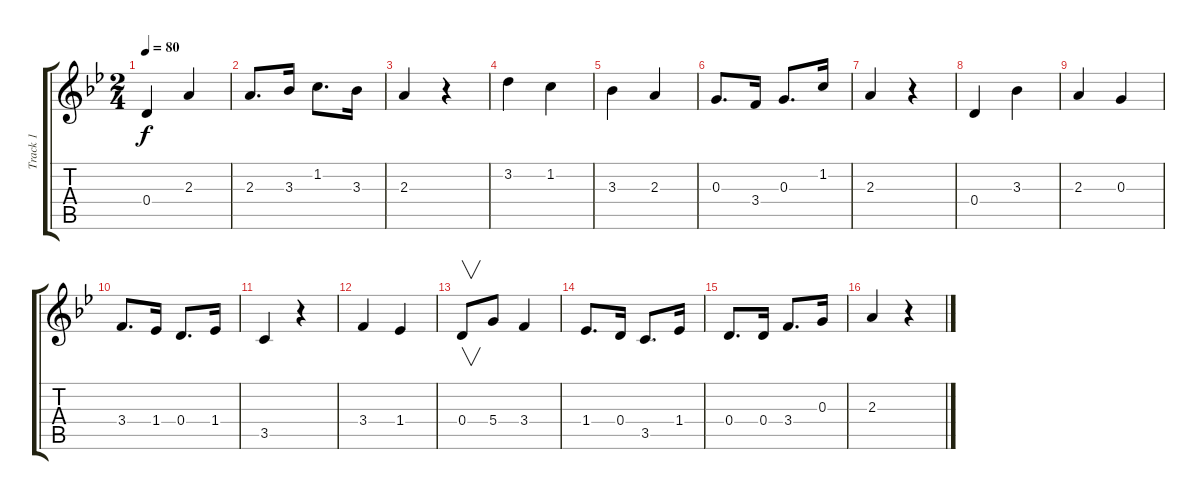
\track ("Track 1" "Track 1") {instrument acousticguitarsteel}
\staff {score tabs}
\tuning (E4 B3 G3 D3 A2 E2) {hide}
\ts (2 4)
\tempo 80
\clef g2
\ks bb
0.4.4{dy f} 2.3.4 |
2.3.8{d} 3.3.16 1.2.8{d} 3.3.16 |
2.3.4 r.4 |
3.2.4 1.2.4 |
3.3.4 2.3.4 |
0.3.8{d} 3.4.16 0.3.8{d} 1.2.16 |
2.3.4 r.4 |
0.4.4 3.3.4 |
2.3.4 0.3.4 |
3.4.8{d} 1.4.16 0.4.8{d} 1.4.16 |
3.5.4 r.4 |
3.4.4 1.4.4 |
0.4.8{v} 5.4.8 3.4.4 |
1.4.8{d} 0.4.16 3.5.8{d} 1.4.16 |
0.4.8{d} 0.4.16 3.4.8{d} 0.3.16 |
2.3.4 r.4
